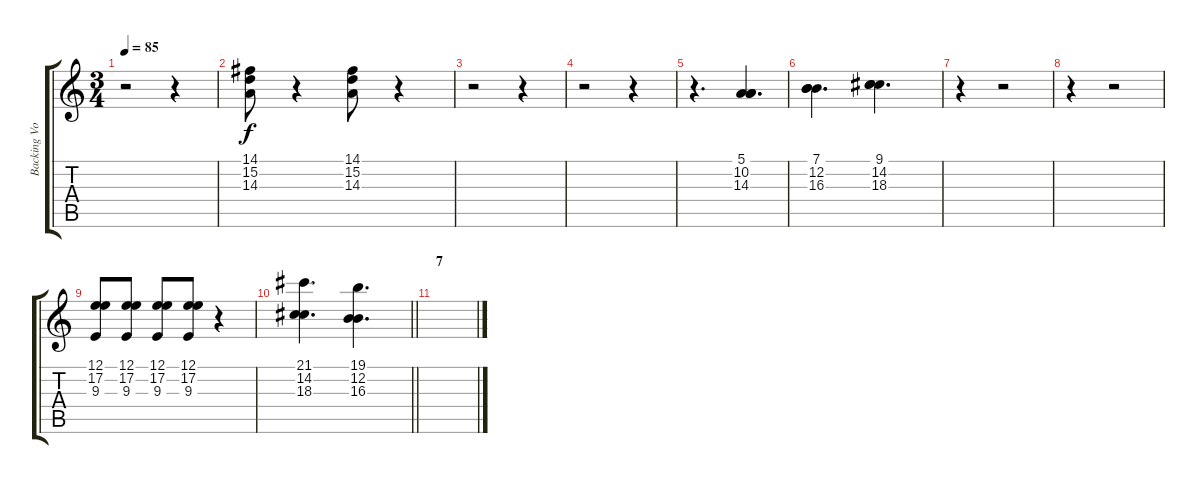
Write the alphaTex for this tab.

\track ("Backing Vocals" "Backing Vo") {instrument choiraahs}
\staff {score tabs}
\tuning (E4 B3 G3 D3 A2 E2) {hide}
\ts (3 4)
\tempo 85
\clef g2
\ks c
r.2{dy f} r.4 |
(14.1 15.2 14.3).8 r.4 (14.1 15.2 14.3).8 r.4 |
r.2 r.4 |
r.2 r.4 |
r.4{d} (5.1 10.2 14.3).4{d} |
(7.1 12.2 16.3).4{d} (9.1 14.2 18.3).4{d} |
r.4 r.2 |
r.4 r.2 |
(12.1 17.2 9.3).8 (12.1 17.2 9.3).8 (12.1 17.2 9.3).8 (12.1 17.2 9.3).8 r.4 |
\barLineRight lightlight
(21.1 14.2 18.3).4{d} (19.1 12.2 16.3).4{d} |
\section ("" "7")
